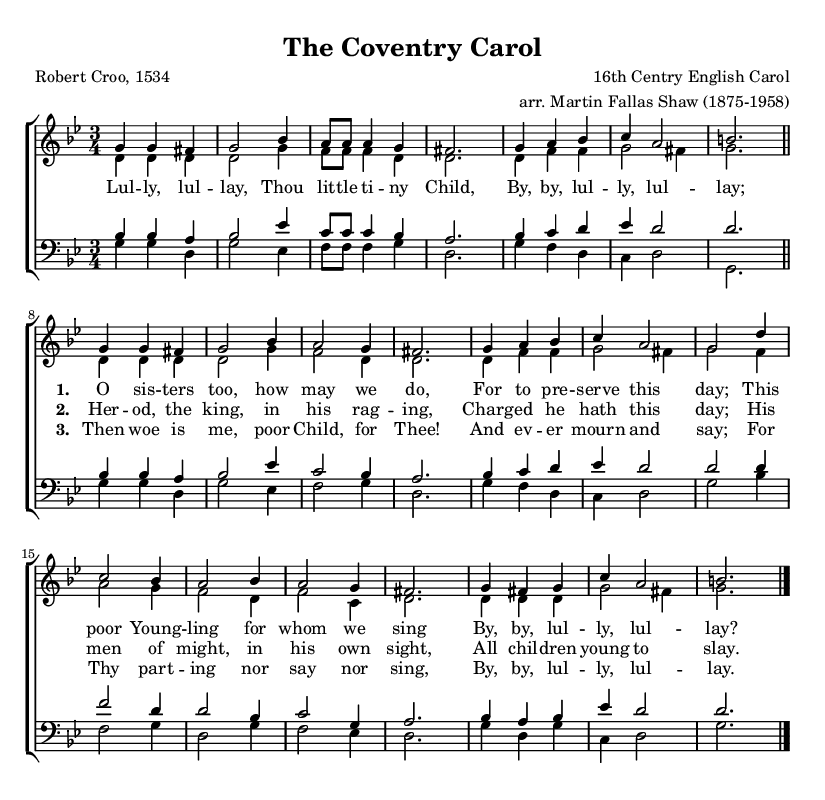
\version "2.14.2"

\header {
  title = "The Coventry Carol"
  poet = "Robert Croo, 1534"
  composer = "16th Centry English Carol"
  arranger = "arr. Martin Fallas Shaw (1875-1958)"
}

\include "header.ly"

global = {
  \preamble
  \key bes \major
  \time 3/4
}

sopMusic = \relative c'' {
  g4 g fis |
  g2 bes4 |
  a8 a a4 g |
  fis2. |
  g4 a bes |
  c a2 |
  b2. \bar "||"
  
  g4 g fis |
  g2 bes4 |
  a2 g4 |
  fis2. |
  g4 a bes |
  c a2 |
  g2 d'4 |
  
  c2 bes4 |
  a2 bes4 |
  a2 g4 |
  fis2. |
  g4 fis g |
  c a2 |
  b2. \bar "|."
}
sopWords = \lyricmode {
  
}

altoMusic = \relative c' {
  d4 d d |
  d2 g4 |
  f8 f f4 d |
  d2. |
  d4 f f |
  g2 fis4 |
  g2. |
  
  d4 d d |
  d2 g4 |
  f2 d4 |
  d2. |
  d4 f f |
  g2 fis4 |
  g2 f4 |
  
  a2 g4 |
  f2 d4 |
  f2 c4 |
  d2. |
  d4 d d |
  g2 fis4 |
  g2. \bar "|."
}
altoWords = \lyricmode {
  Lul -- ly, lul -- lay, Thou lit -- tle ti -- ny Child,
  By, by, lul -- ly, lul -- lay;
  
  \set stanza = #"1. "
  O sis -- ters too, how may we do,
  For to pre -- serve this day;
  This poor Young -- ling for whom we sing
  By, by, lul -- ly, lul -- lay?
}
altoWordsII = \lyricmode {
  \repeat unfold 16 { \skip 1 }
  \set stanza = #"2. "
  Her -- od, the king, in his rag -- ing,
  Charg -- ed he hath this day;
  His men of might, in his own sight,
  All chil -- dren young to slay.
}
altoWordsIII = \lyricmode {
  \repeat unfold 16 { \skip 1 }
  \set stanza = #"3. "
  Then woe is me, poor Child, for Thee!
  And ev -- er mourn and say;
  For Thy part -- ing nor say nor sing,
  By, by, lul -- ly, lul -- lay.
}
altoWordsIV = \lyricmode {
  \repeat unfold 2 { \skip 1 }
  \set stanza = #"4. "
  
}

tenorMusic = \relative c' {
  bes4 bes a |
  bes2 ees4 |
  c8 c c4 bes |
  a2. |
  bes4 c d |
  ees4 d2 |
  d2. |
  
  bes4 bes a |
  bes2 ees4 |
  c2 bes4 |
  a2. |
  bes4 c d |
  ees4 d2 |
  d d4 |
  
  f2 d4 |
  d2 bes4 |
  c2 g4 |
  a2. |
  bes4 a bes |
  ees d2 |
  d2. \bar "|."
}
tenorWords = \lyricmode {

}

bassMusic = \relative c' {
  g4 g d |
  g2 ees4 |
  f8 f f4 g |
  d2. |
  g4 f d |
  c d2 |
  g,2. |
  
  g'4 g d |
  g2 ees4 |
  f2 g4 |
  d2. |
  g4 f d |
  c d2 |
  g bes4 |
  
  f2 g4 |
  d2 g4 |
  f2 ees4 |
  d2. |
  g4 d g |
  c, d2 |
  g2. \bar "|."
}
bassWords = \lyricmode {

}

\score {
  <<
   \new ChoirStaff <<
    \new Staff = women <<
      \new Voice = "sopranos" { \voiceOne << \global \sopMusic >> }
      \new Voice = "altos" { \voiceTwo << \global \altoMusic >> }
    >>
    \new Lyrics \with { alignAboveContext = #"women" } \lyricsto "sopranos" \sopWords
    \new Lyrics = "altosIV"  \with { alignBelowContext = #"women" } \lyricsto "sopranos" \altoWordsIV
    \new Lyrics = "altosIII"  \with { alignBelowContext = #"women" } \lyricsto "sopranos" \altoWordsIII
    \new Lyrics = "altosII"  \with { alignBelowContext = #"women" } \lyricsto "sopranos" \altoWordsII
    \new Lyrics = "altos"  \with { alignBelowContext = #"women" } \lyricsto "sopranos" \altoWords
   \new Staff = men <<
      \clef bass
      \new Voice = "tenors" { \voiceOne << \global \tenorMusic >> }
      \new Voice = "basses" { \voiceTwo << \global \bassMusic >> }
    >>
    \new Lyrics \with { alignAboveContext = #"men" } \lyricsto "tenors" \tenorWords
    \new Lyrics \with { alignBelowContext = #"men" } \lyricsto "basses" \bassWords
  >>
  >>
}
